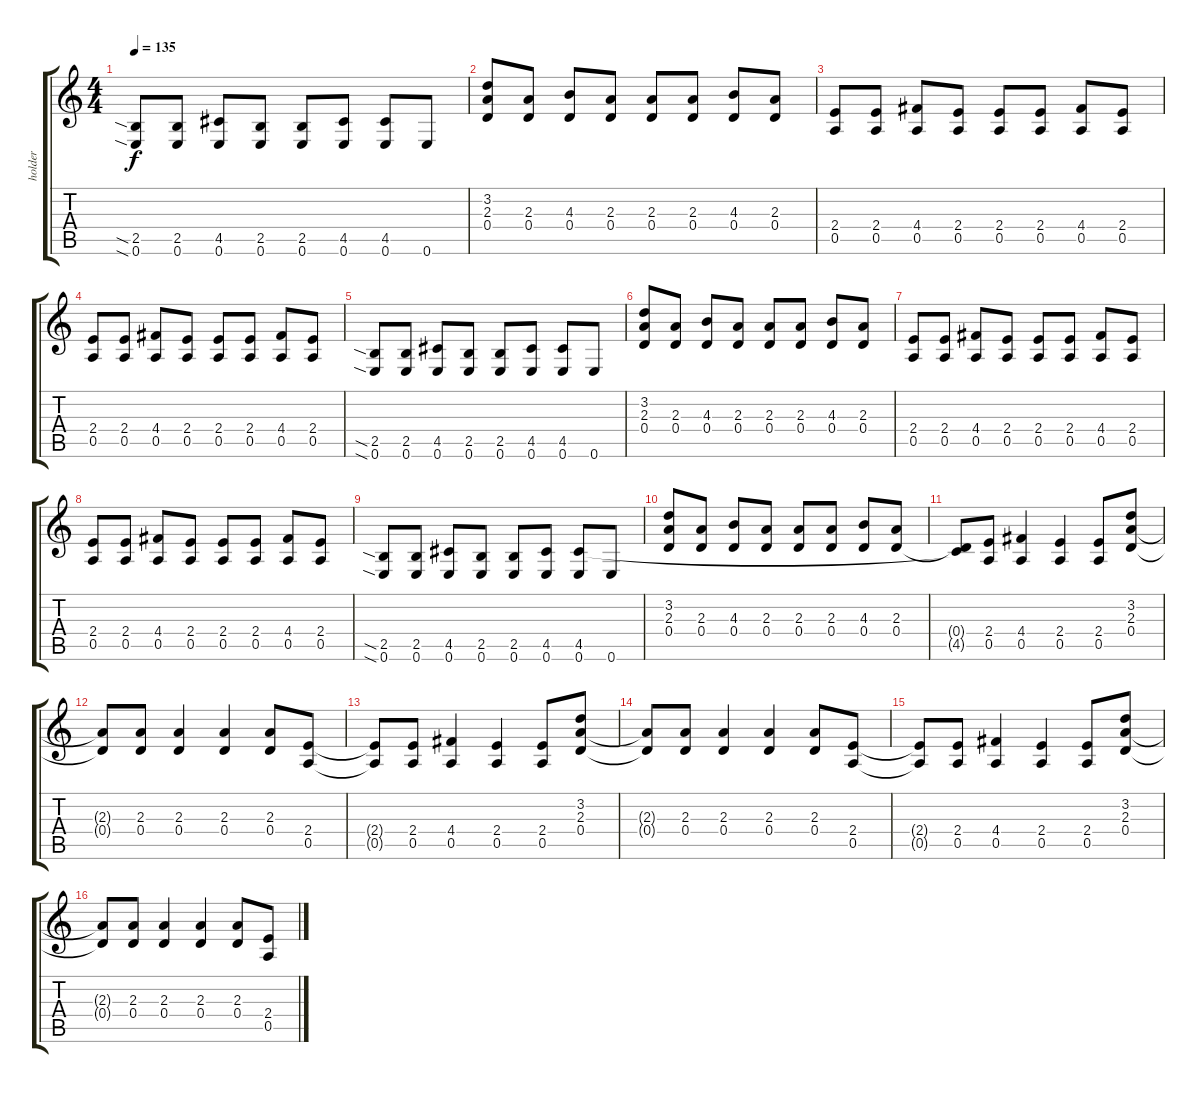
\track ("holder" "holder") {instrument overdrivenguitar}
\staff {score tabs}
\tuning (E4 B3 G3 D3 A2 E2) {hide}
\ts (4 4)
\tempo 135
\clef g2
\ks c
(2.5{sia} 0.6{sia}).8{dy f} (2.5 0.6).8 (4.5 0.6).8 (2.5 0.6).8 (2.5 0.6).8 (4.5 0.6).8 (4.5 0.6).8 0.6.8 |
(3.2 2.3 0.4).8 (2.3 0.4).8 (4.3 0.4).8 (2.3 0.4).8 (2.3 0.4).8 (2.3 0.4).8 (4.3 0.4).8 (2.3 0.4).8 |
(2.4 0.5).8 (2.4 0.5).8 (4.4 0.5).8 (2.4 0.5).8 (2.4 0.5).8 (2.4 0.5).8 (4.4 0.5).8 (2.4 0.5).8 |
(2.4 0.5).8 (2.4 0.5).8 (4.4 0.5).8 (2.4 0.5).8 (2.4 0.5).8 (2.4 0.5).8 (4.4 0.5).8 (2.4 0.5).8 |
(2.5{sia} 0.6{sia}).8 (2.5 0.6).8 (4.5 0.6).8 (2.5 0.6).8 (2.5 0.6).8 (4.5 0.6).8 (4.5 0.6).8 0.6.8 |
(3.2 2.3 0.4).8 (2.3 0.4).8 (4.3 0.4).8 (2.3 0.4).8 (2.3 0.4).8 (2.3 0.4).8 (4.3 0.4).8 (2.3 0.4).8 |
(2.4 0.5).8 (2.4 0.5).8 (4.4 0.5).8 (2.4 0.5).8 (2.4 0.5).8 (2.4 0.5).8 (4.4 0.5).8 (2.4 0.5).8 |
(2.4 0.5).8 (2.4 0.5).8 (4.4 0.5).8 (2.4 0.5).8 (2.4 0.5).8 (2.4 0.5).8 (4.4 0.5).8 (2.4 0.5).8 |
(2.5{sia} 0.6{sia}).8 (2.5 0.6).8 (4.5 0.6).8 (2.5 0.6).8 (2.5 0.6).8 (4.5 0.6).8 (4.5 0.6).8 0.6.8 |
(3.2 2.3 0.4).8 (2.3 0.4).8 (4.3 0.4).8 (2.3 0.4).8 (2.3 0.4).8 (2.3 0.4).8 (4.3 0.4).8 (2.3 0.4).8 |
(0.4{t} 4.5{t}).8 (2.4 0.5).8 (4.4 0.5).4 (2.4 0.5).4 (2.4 0.5).8 (3.2 2.3 0.4).8 |
(2.3{t} 0.4{t}).8 (2.3 0.4).8 (2.3 0.4).4 (2.3 0.4).4 (2.3 0.4).8 (2.4 0.5).8 |
(2.4{t} 0.5{t}).8 (2.4 0.5).8 (4.4 0.5).4 (2.4 0.5).4 (2.4 0.5).8 (3.2 2.3 0.4).8 |
(2.3{t} 0.4{t}).8 (2.3 0.4).8 (2.3 0.4).4 (2.3 0.4).4 (2.3 0.4).8 (2.4 0.5).8 |
(2.4{t} 0.5{t}).8 (2.4 0.5).8 (4.4 0.5).4 (2.4 0.5).4 (2.4 0.5).8 (3.2 2.3 0.4).8 |
(2.3{t} 0.4{t}).8 (2.3 0.4).8 (2.3 0.4).4 (2.3 0.4).4 (2.3 0.4).8 (2.4 0.5).8
